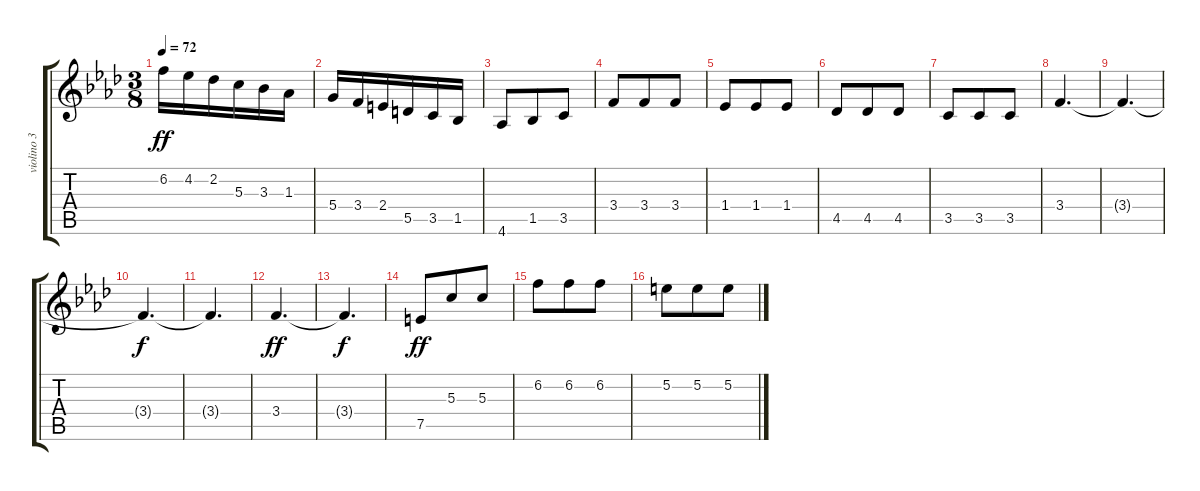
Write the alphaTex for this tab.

\track ("violino 3" "violino 3") {instrument overdrivenguitar}
\staff {score tabs}
\tuning (E4 B3 G3 D3 A2 E2) {hide}
\ts (3 8)
\tempo 72
\clef g2
\ks fminor
6.2.16{dy ff} 4.2.16 2.2.16 5.3.16 3.3.16 1.3.16 |
5.4.16 3.4.16 2.4.16 5.5.16 3.5.16 1.5.16 |
4.6.8 1.5.8 3.5.8 |
3.4.8 3.4.8 3.4.8 |
1.4.8 1.4.8 1.4.8 |
4.5.8 4.5.8 4.5.8 |
3.5.8 3.5.8 3.5.8 |
3.4.4{d} |
3.4{t}.4{d} |
3.4{t}.4{d dy f} |
3.4{t}.4{d} |
3.4.4{d dy ff} |
3.4{t}.4{d dy f} |
7.5.8{dy ff} 5.3.8 5.3.8 |
6.2.8 6.2.8 6.2.8 |
5.2.8 5.2.8 5.2.8
